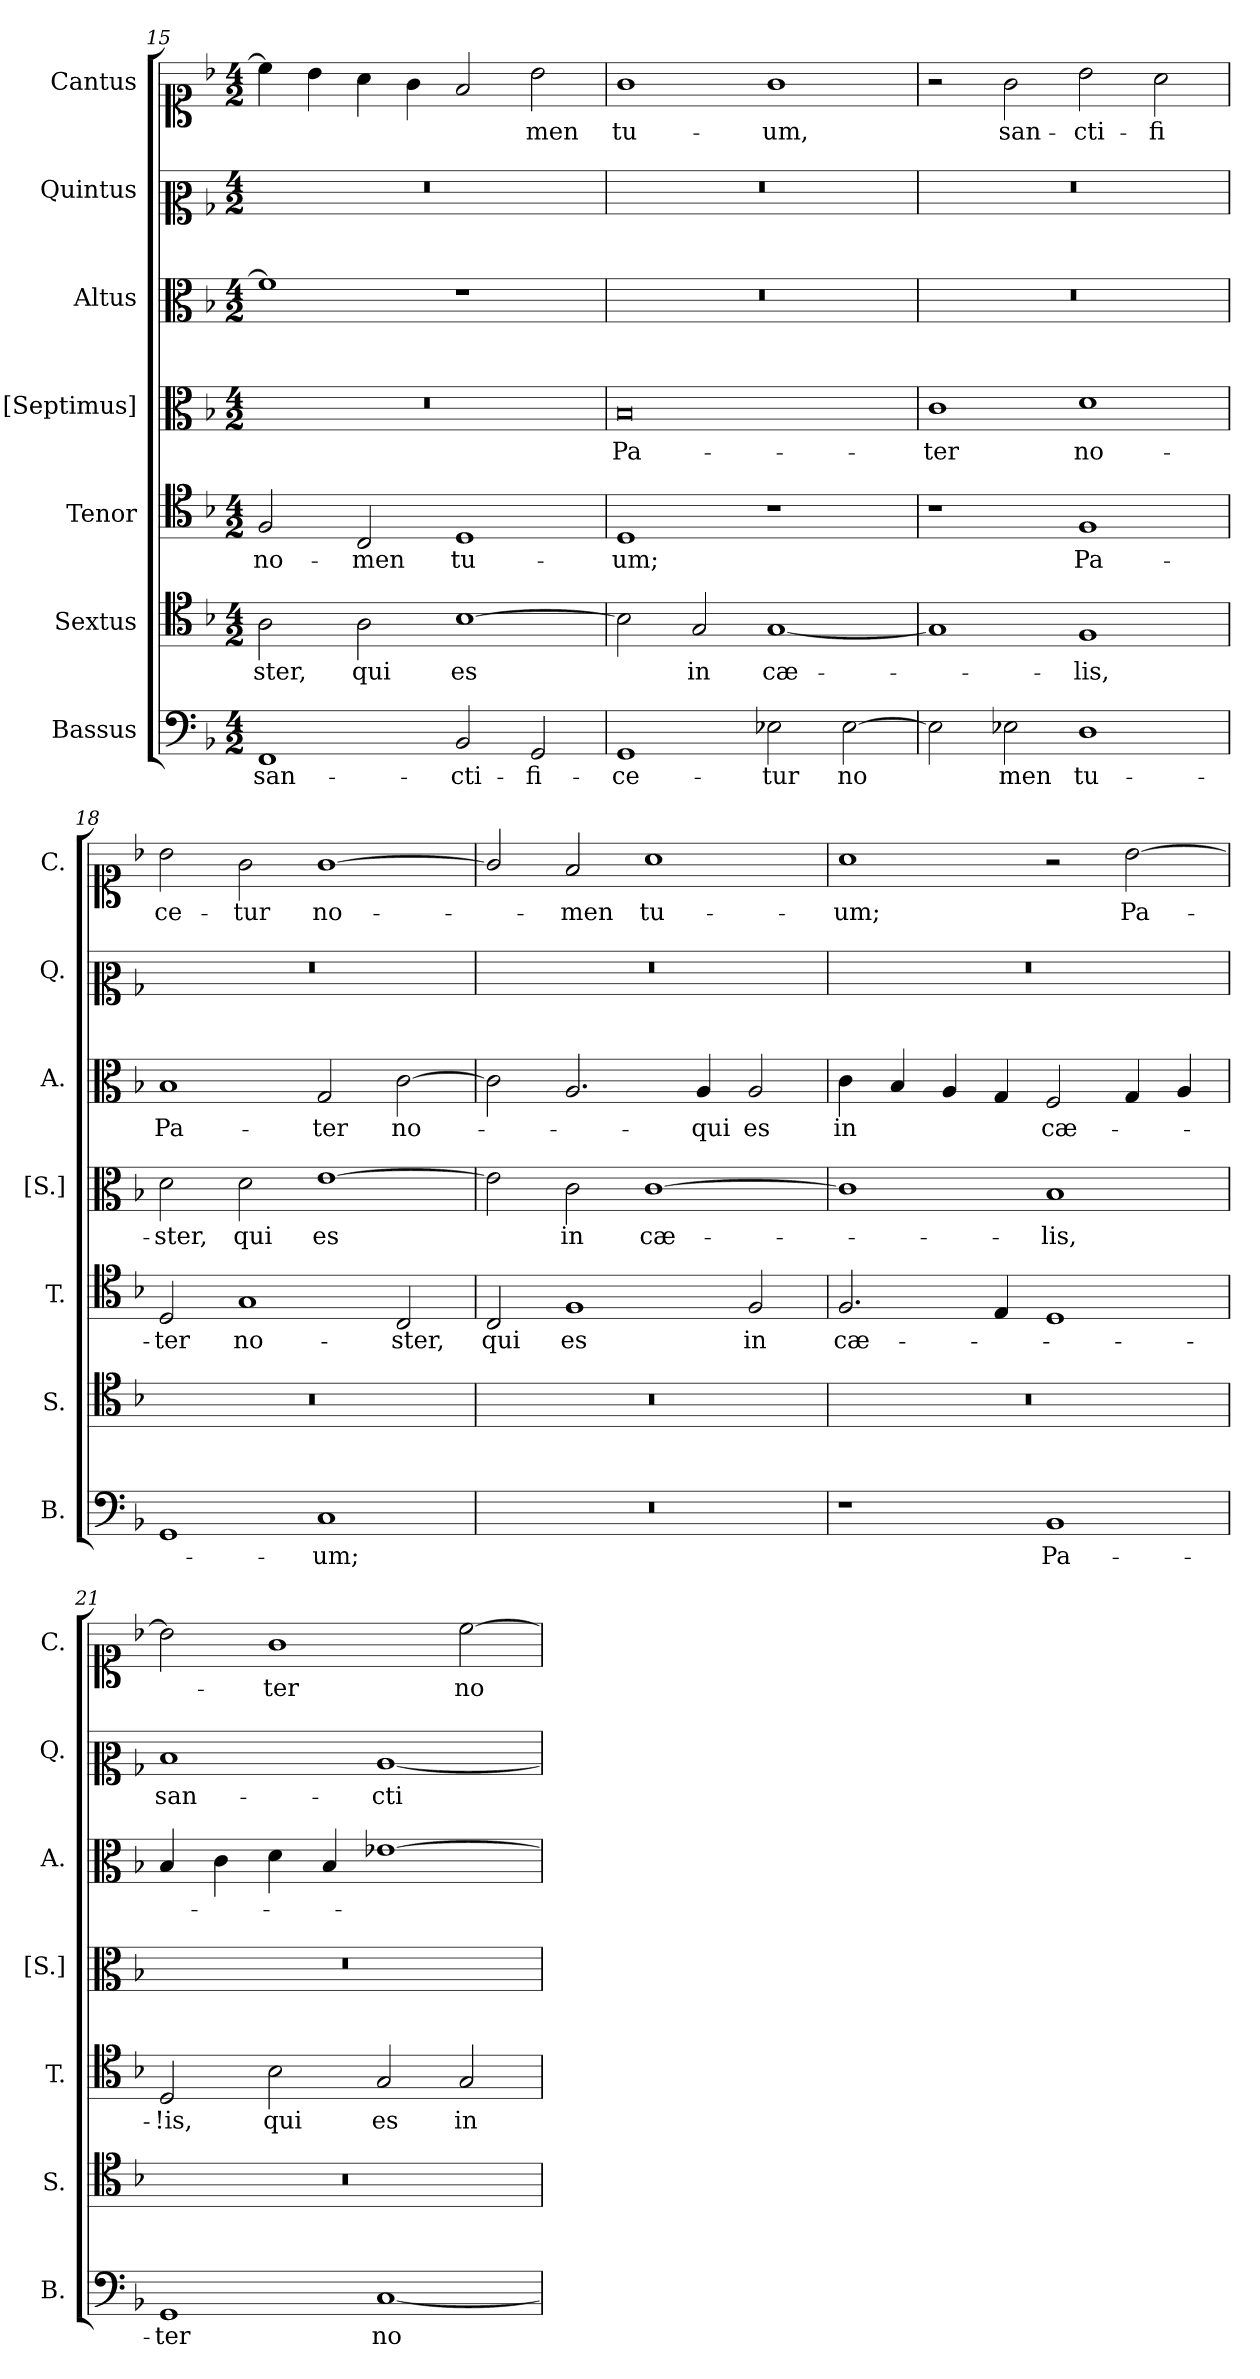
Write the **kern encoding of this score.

**kern	**text	**kern	**text	**kern	**text	**kern	**text	**kern	**text	**kern	**text	**kern	**text
*part7	*part7	*part6	*part6	*part5	*part5	*part4	*part4	*part3	*part3	*part2	*part2	*part1	*part1
*staff7	*staff7	*staff6	*staff6	*staff5	*staff5	*staff4	*staff4	*staff3	*staff3	*staff2	*staff2	*staff1	*staff1
*I"Bassus	*	*I"Sextus	*	*I"Tenor	*	*I"[Septimus]	*	*I"Altus	*	*I"Quintus	*	*I"Cantus	*
*I'B.	*	*I'S.	*	*I'T.	*	*I'[S.]	*	*I'A.	*	*I'Q.	*	*I'C.	*
*clefF4	*	*clefC4	*	*clefC4	*	*clefC3	*	*clefC3	*	*clefC2	*	*clefC1	*
*k[b-]	*	*k[b-]	*	*k[b-]	*	*k[b-]	*	*k[b-]	*	*k[b-]	*	*k[b-]	*
*M4/2	*	*M4/2	*	*M4/2	*	*M4/2	*	*M4/2	*	*M4/2	*	*M4/2	*
=15	=15	=15	=15	=15	=15	=15	=15	=15	=15	=15	=15	=15	=15
!	!LO:LY:b	!	!LO:LY:b	!	!LO:LY:b	!	!	!	!	!	!	!	!
1FF	san-	2A\	ster,	2F/	no-	0r	.	1f]	.	0r	.	4cc\]	.
.	.	.	.	.	.	.	.	.	.	.	.	4b-\	.
!	!	!	!LO:LY:b	!	!LO:LY:b	!	!	!	!	!	!	!	!
.	.	2A\	-qui	2C/	-men	.	.	.	.	.	.	4a\	.
.	.	.	.	.	.	.	.	.	.	.	.	4g\	.
!	!LO:LY:b	!	!LO:LY:b	!	!LO:LY:b	!	!	!	!	!	!	!	!
2BB-/	-cti-	[1B-	es	1D	tu-	.	.	1r	.	.	.	2f/	.
!	!LO:LY:b	!	!	!	!	!	!	!	!	!	!	!	!LO:LY:b
2GG/	-fi-	.	.	.	.	.	.	.	.	.	.	2b-\	-men
=16	=16	=16	=16	=16	=16	=16	=16	=16	=16	=16	=16	=16	=16
!	!LO:LY:b	!	!	!	!LO:LY:b	!	!LO:LY:b	!	!	!	!	!	!LO:LY:b
1GG	-ce-	2B-\]	.	1D	-um;	0B-	Pa-	0r	.	0r	.	1g	tu-
!	!	!	!LO:LY:b	!	!	!	!	!	!	!	!	!	!
.	.	2G/	in	.	.	.	.	.	.	.	.	.	.
!	!LO:LY:b	!	!LO:LY:b	!	!	!	!	!	!	!	!	!	!LO:LY:b
2E-X\	-tur	[1G	cæ-	1r	.	.	.	.	.	.	.	1g	-um,
!	!LO:LY:b	!	!	!	!	!	!	!	!	!	!	!	!
[2E-\	no	.	.	.	.	.	.	.	.	.	.	.	.
=17	=17	=17	=17	=17	=17	=17	=17	=17	=17	=17	=17	=17	=17
!	!	!	!	!	!	!	!LO:LY:b	!	!	!	!	!	!
2E-\]	.	1G]	.	1r	.	1c	-ter	0r	.	0r	.	2r	.
!	!LO:LY:b	!	!	!	!	!	!	!	!	!	!	!	!LO:LY:b
2E-X\	men	.	.	.	.	.	.	.	.	.	.	2g\	san-
!	!LO:LY:b	!	!LO:LY:b	!	!LO:LY:b	!	!LO:LY:b	!	!	!	!	!	!LO:LY:b
1D	tu-	1F	-lis,	1F	Pa-	1d	no-	.	.	.	.	2b-\	-cti-
!	!	!	!	!	!	!	!	!	!	!	!	!	!LO:LY:b
.	.	.	.	.	.	.	.	.	.	.	.	2a\	-fi­
!!LO:LB:g=z
=18	=18	=18	=18	=18	=18	=18	=18	=18	=18	=18	=18	=18	=18
!	!	!	!	!	!LO:LY:b	!	!LO:LY:b	!	!LO:LY:b	!	!	!	!LO:LY:b
1GG	.	0r	.	2D/	-ter	2d\	-ster,	1B-	Pa-	0r	.	2b-\	ce-
!	!	!	!	!	!LO:LY:b	!	!LO:LY:b	!	!	!	!	!	!LO:LY:b
.	.	.	.	1G	no-	2d\	qui	.	.	.	.	2g\	-tur
!	!LO:LY:b	!	!	!	!	!	!LO:LY:b	!	!LO:LY:b	!	!	!	!LO:LY:b
1C	-um;	.	.	.	.	[1e	es	2G/	-ter	.	.	[1g	no-
!	!	!	!	!	!LO:LY:b	!	!	!	!LO:LY:b	!	!	!	!
.	.	.	.	2C/	ster,	.	.	[2c\	no-	.	.	.	.
=19	=19	=19	=19	=19	=19	=19	=19	=19	=19	=19	=19	=19	=19
!	!	!	!	!	!LO:LY:b	!	!	!	!	!	!	!	!
0r	.	0r	.	2C/	-qui	2e\]	.	2c\]	.	0r	.	2g/]	.
!	!	!	!	!	!LO:LY:b	!	!LO:LY:b	!	!	!	!	!	!LO:LY:b
.	.	.	.	1F	es	2c\	in	2.A/	.	.	.	2f/	-men
!	!	!	!	!	!	!	!LO:LY:b	!	!	!	!	!	!LO:LY:b
.	.	.	.	.	.	[1c	cæ-	.	.	.	.	1a	tu-
!	!	!	!	!	!	!	!	!	!LO:LY:b	!	!	!	!
.	.	.	.	.	.	.	.	4A/	-qui	.	.	.	.
!	!	!	!	!	!LO:LY:b	!	!	!	!LO:LY:b	!	!	!	!
.	.	.	.	2F/	in	.	.	2A/	es	.	.	.	.
=20	=20	=20	=20	=20	=20	=20	=20	=20	=20	=20	=20	=20	=20
!	!	!	!	!	!LO:LY:b	!	!	!	!LO:LY:b	!	!	!	!LO:LY:b
1r	.	0r	.	2.F/	cæ-	1c]	.	4c\	in	0r	.	1a	-um;
.	.	.	.	.	.	.	.	4B-/	.	.	.	.	.
.	.	.	.	.	.	.	.	4A/	.	.	.	.	.
.	.	.	.	4E/	.	.	.	4G/	.	.	.	.	.
!	!LO:LY:b	!	!	!	!	!	!LO:LY:b	!	!LO:LY:b	!	!	!	!
1BB-	Pa-	.	.	1D	.	1B-	-lis,	2F/	cæ-	.	.	2r	.
!	!	!	!	!	!	!	!	!	!	!	!	!	!LO:LY:b
.	.	.	.	.	.	.	.	4G/	.	.	.	[2b-\	Pa-
.	.	.	.	.	.	.	.	4A/	.	.	.	.	.
=21	=21	=21	=21	=21	=21	=21	=21	=21	=21	=21	=21	=21	=21
!	!LO:LY:b	!	!	!	!LO:LY:b	!	!	!	!	!	!LO:LY:b	!	!
1GG	-ter	0r	.	2D/	-!is,	0r	.	4B-/	.	1d	san-	2b-\]	.
.	.	.	.	.	.	.	.	4c\	.	.	.	.	.
!	!	!	!	!	!LO:LY:b	!	!	!	!	!	!	!	!LO:LY:b
.	.	.	.	2B-\	qui	.	.	4d\	.	.	.	1g	-ter
.	.	.	.	.	.	.	.	4B-/	.	.	.	.	.
!	!LO:LY:b	!	!	!	!LO:LY:b	!	!	!	!	!	!LO:LY:b	!	!
[1C	no-	.	.	2G/	es	.	.	[1e-X	.	[1c	-cti-	.	.
!	!	!	!	!	!LO:LY:b	!	!	!	!	!	!	!	!LO:LY:b
.	.	.	.	2G/	in	.	.	.	.	.	.	[2cc\	no-
=	=	=	=	=	=	=	=	=	=	=	=	=	=
*-	*-	*-	*-	*-	*-	*-	*-	*-	*-	*-	*-	*-	*-
